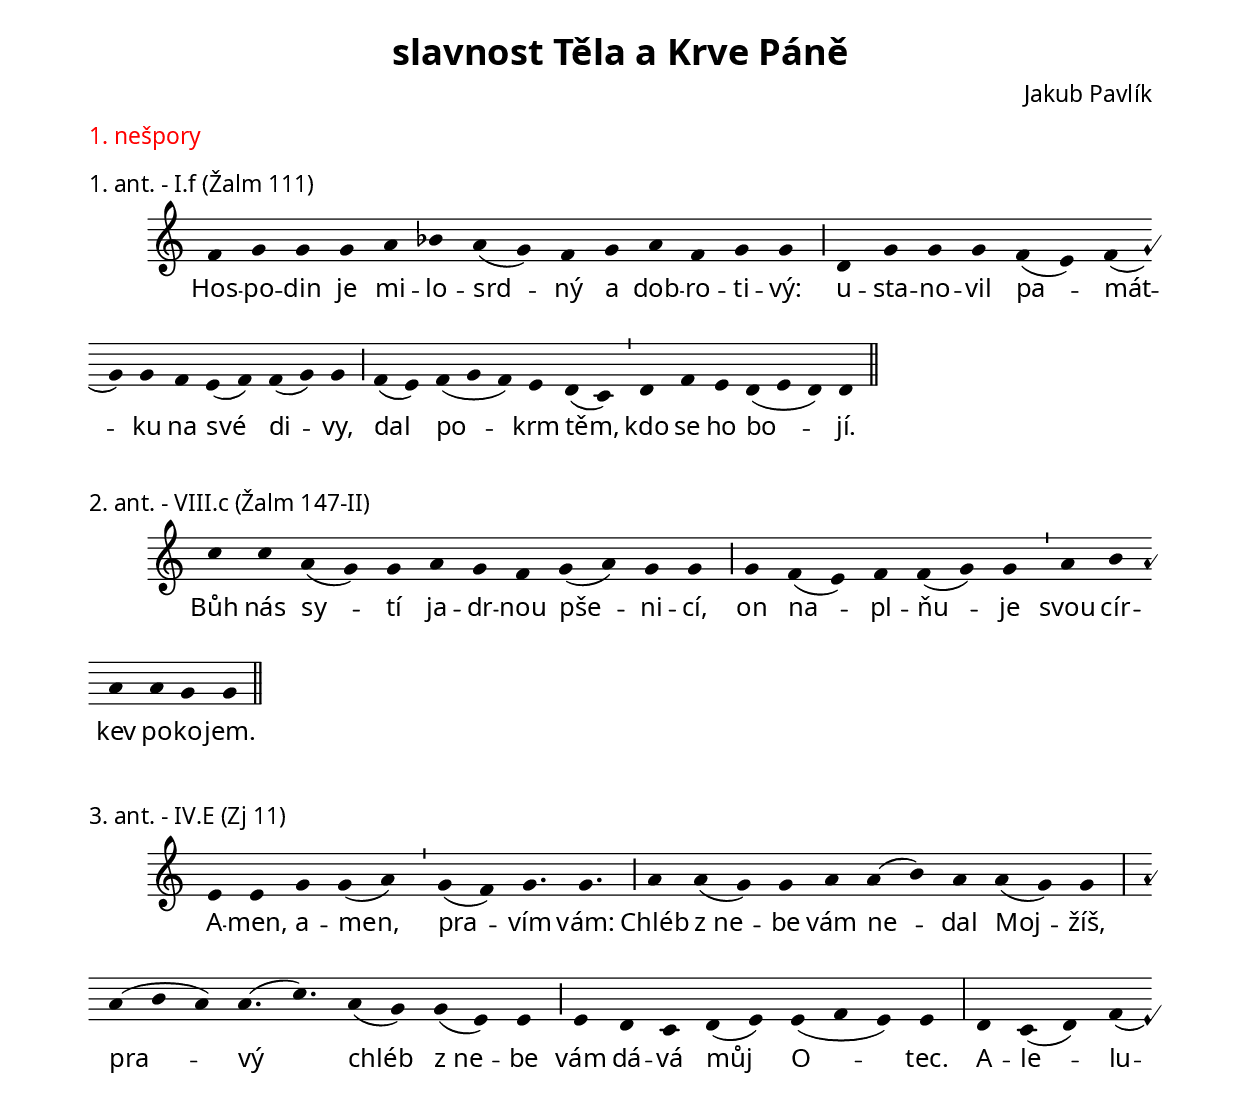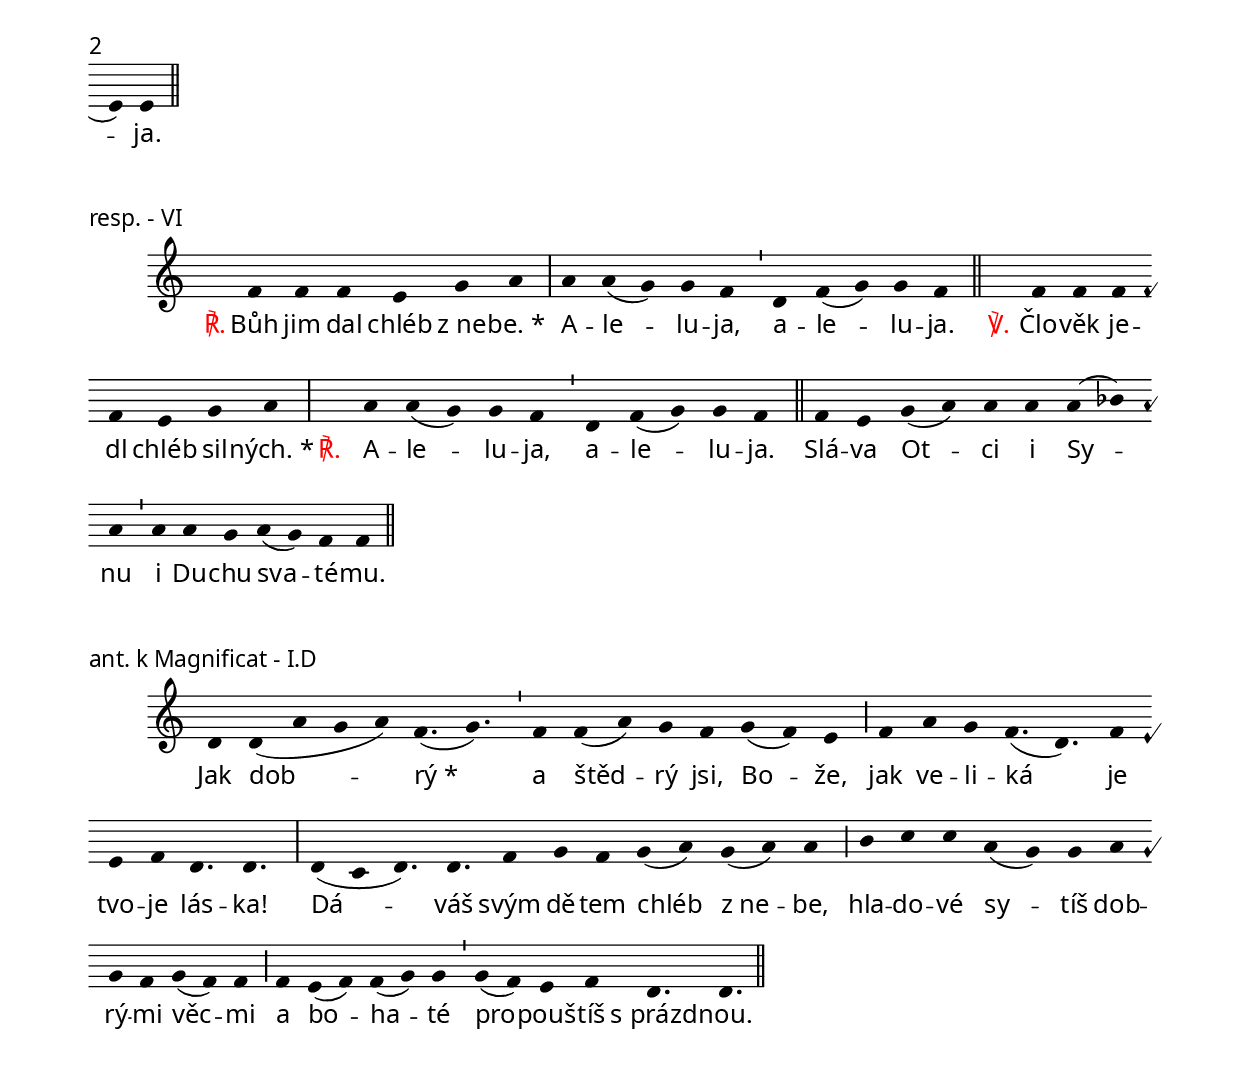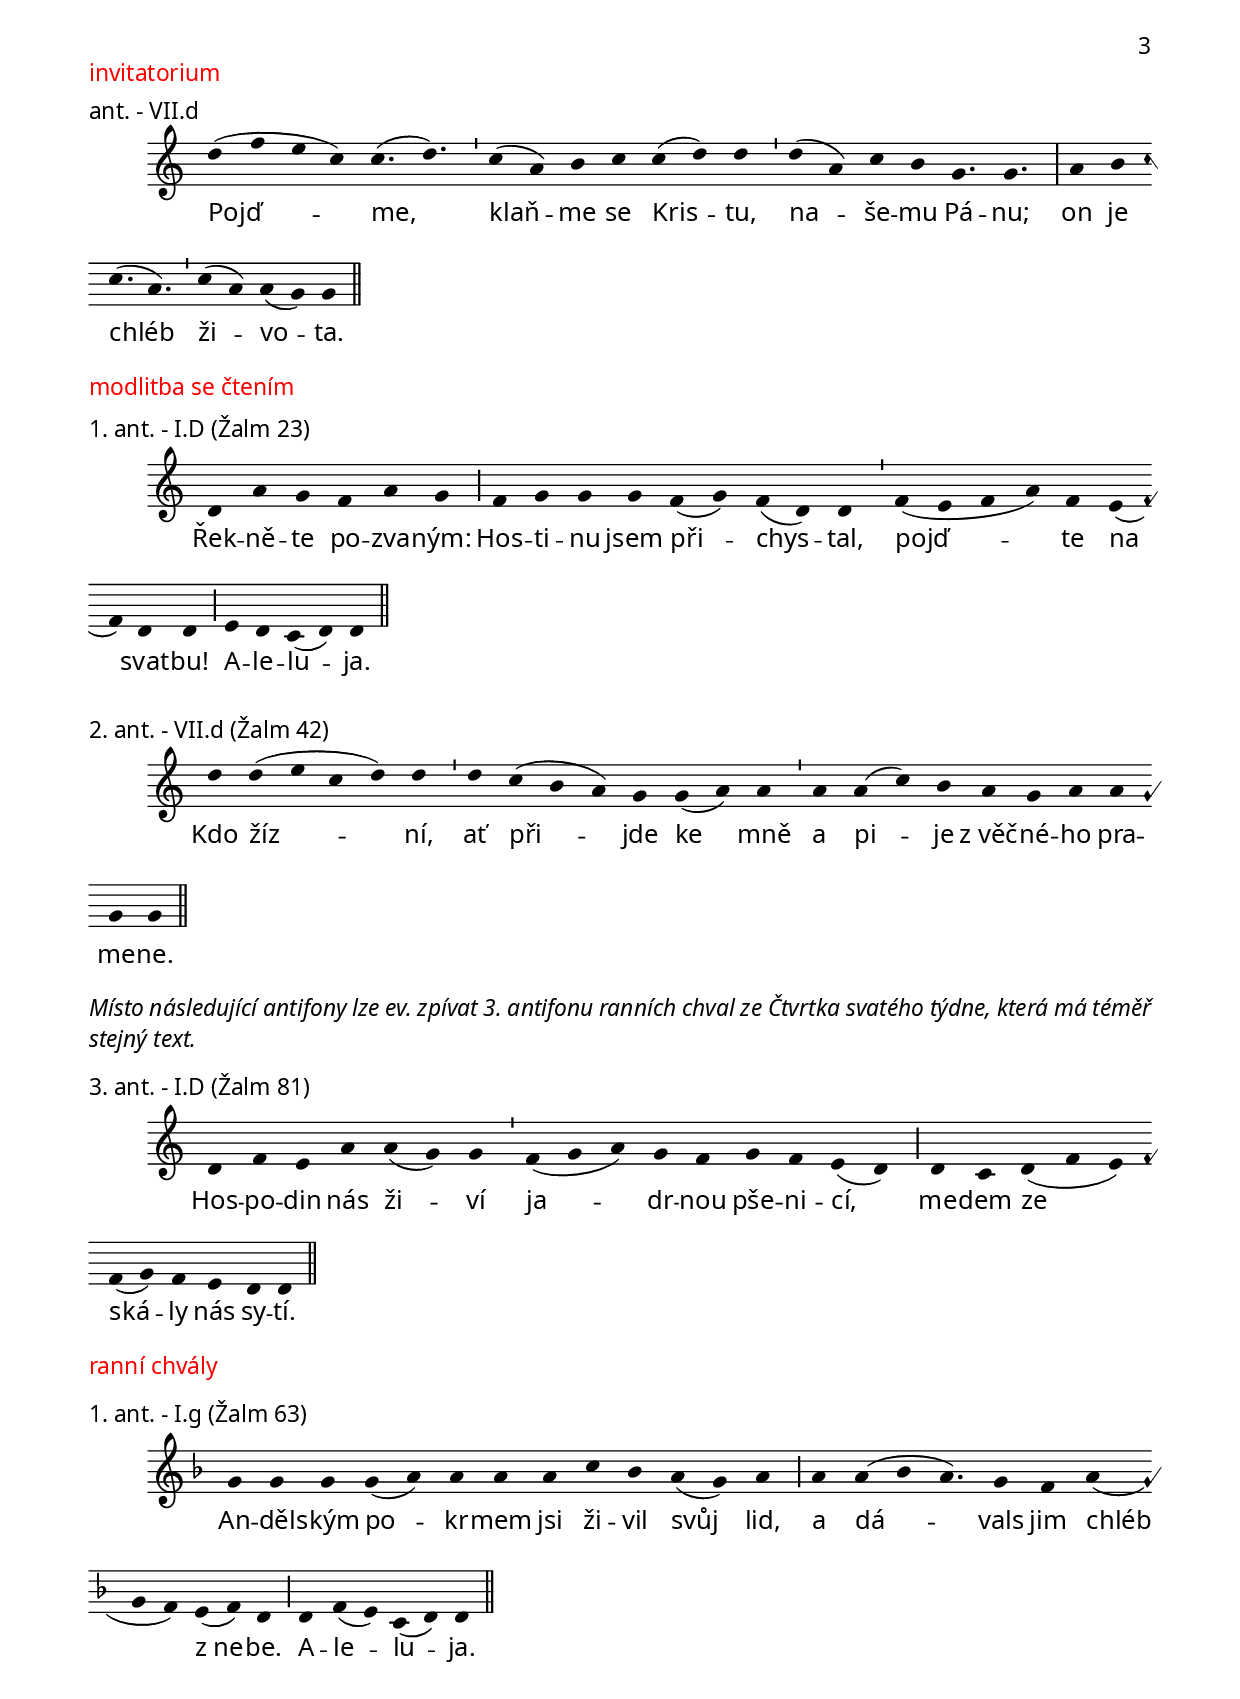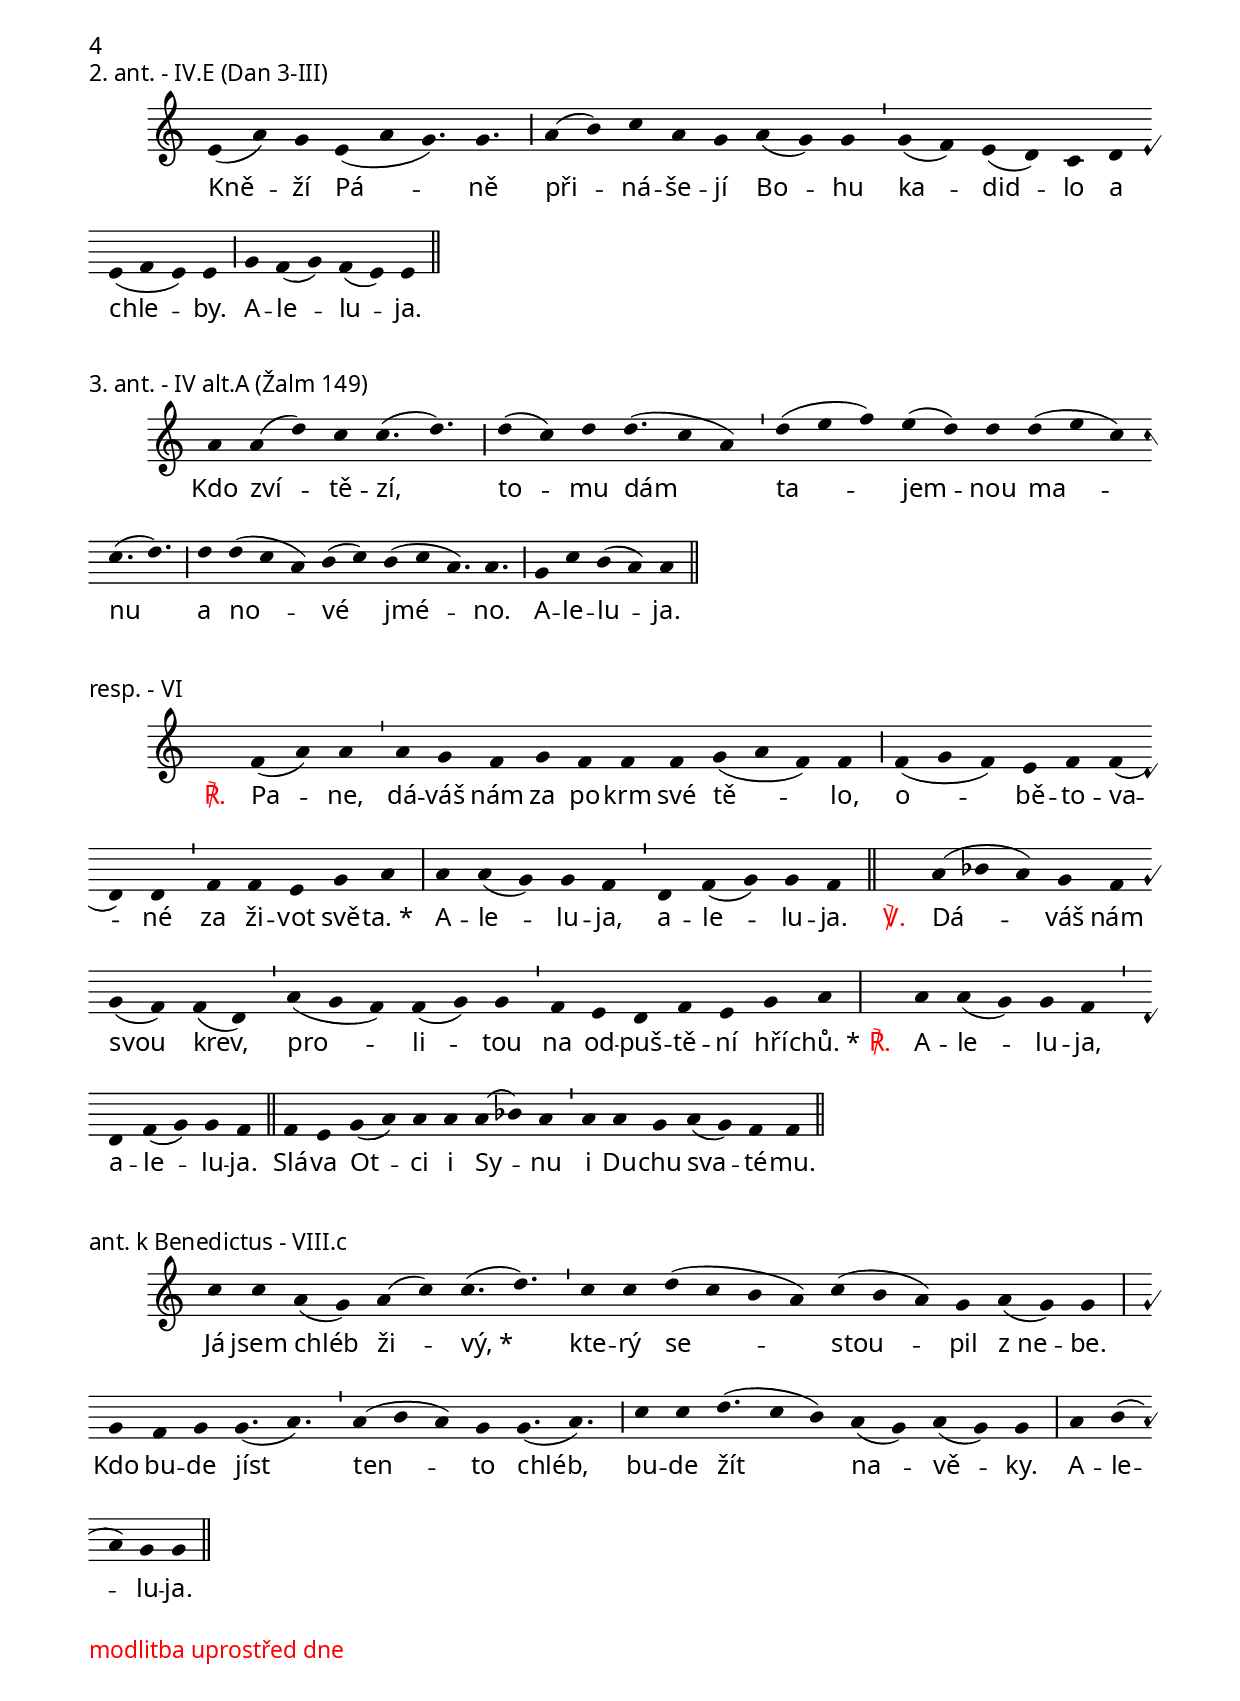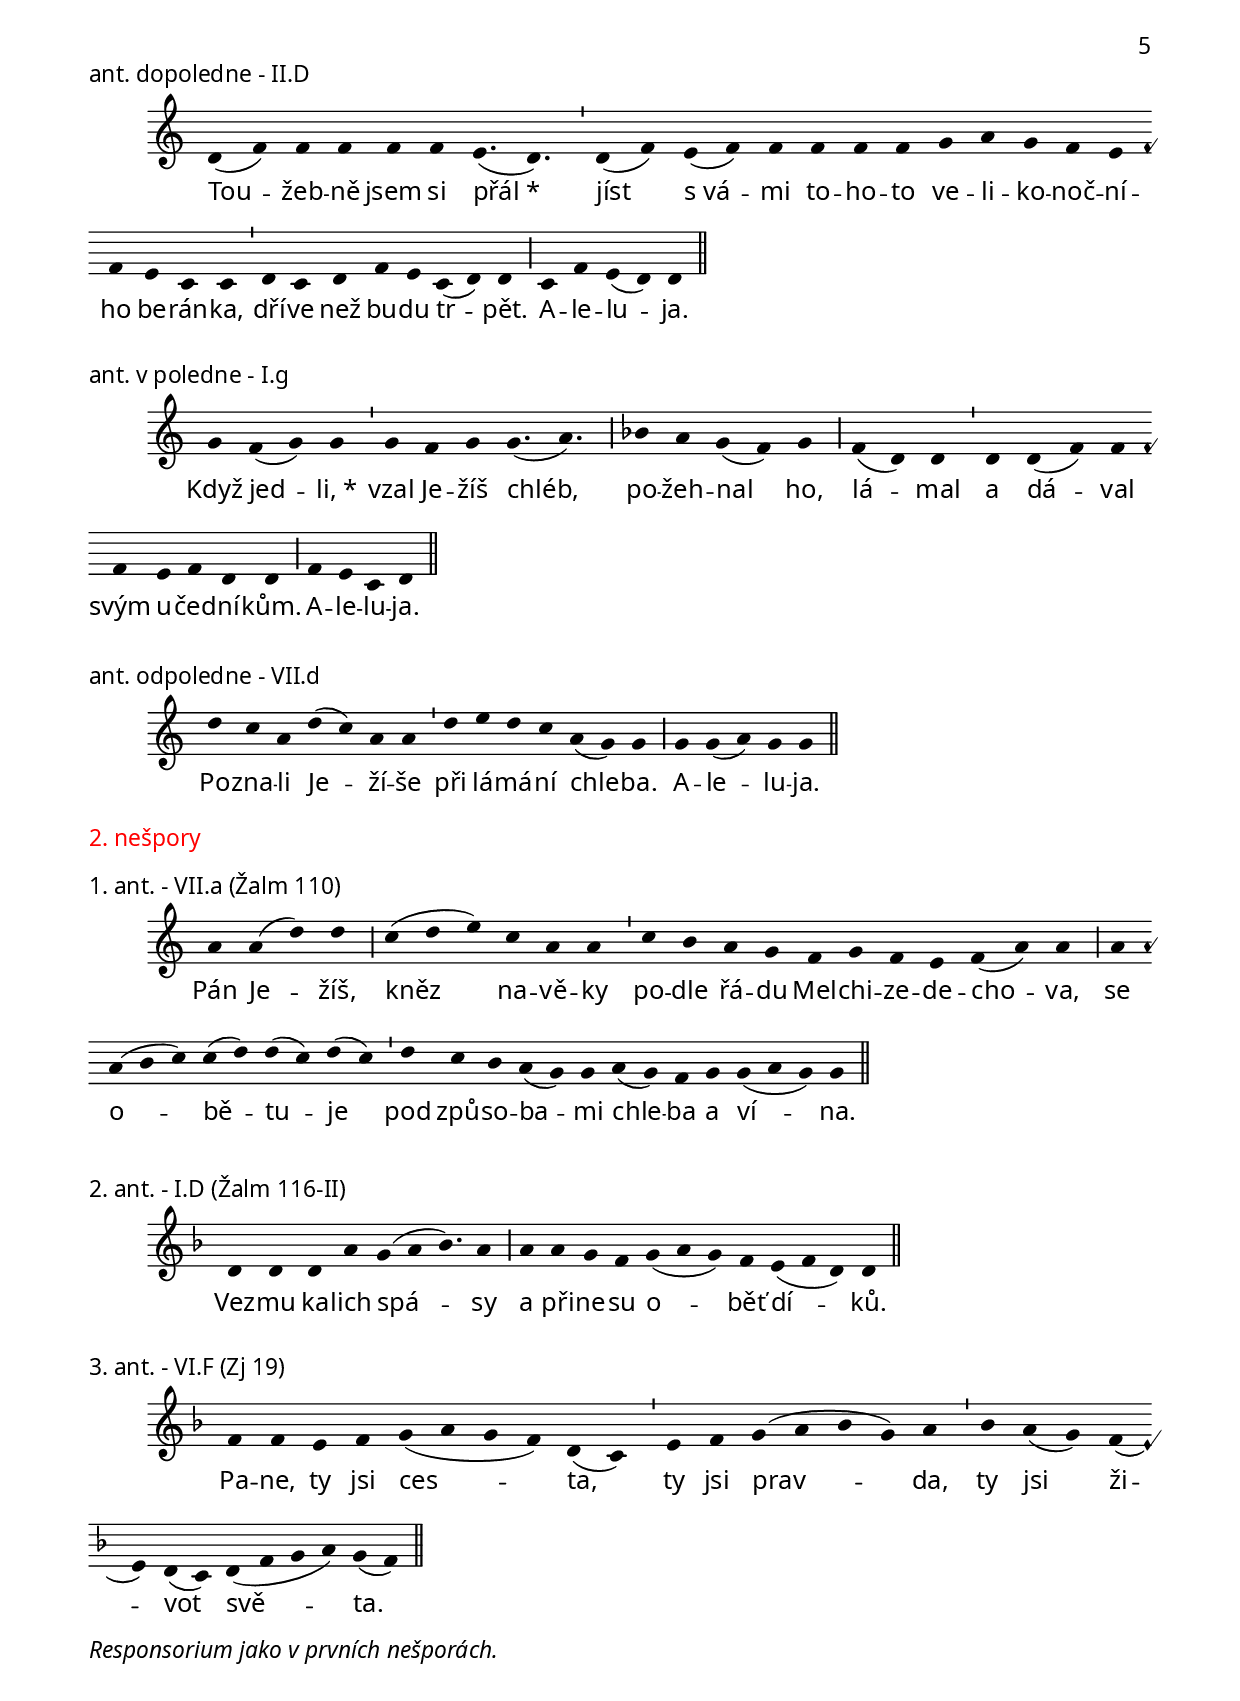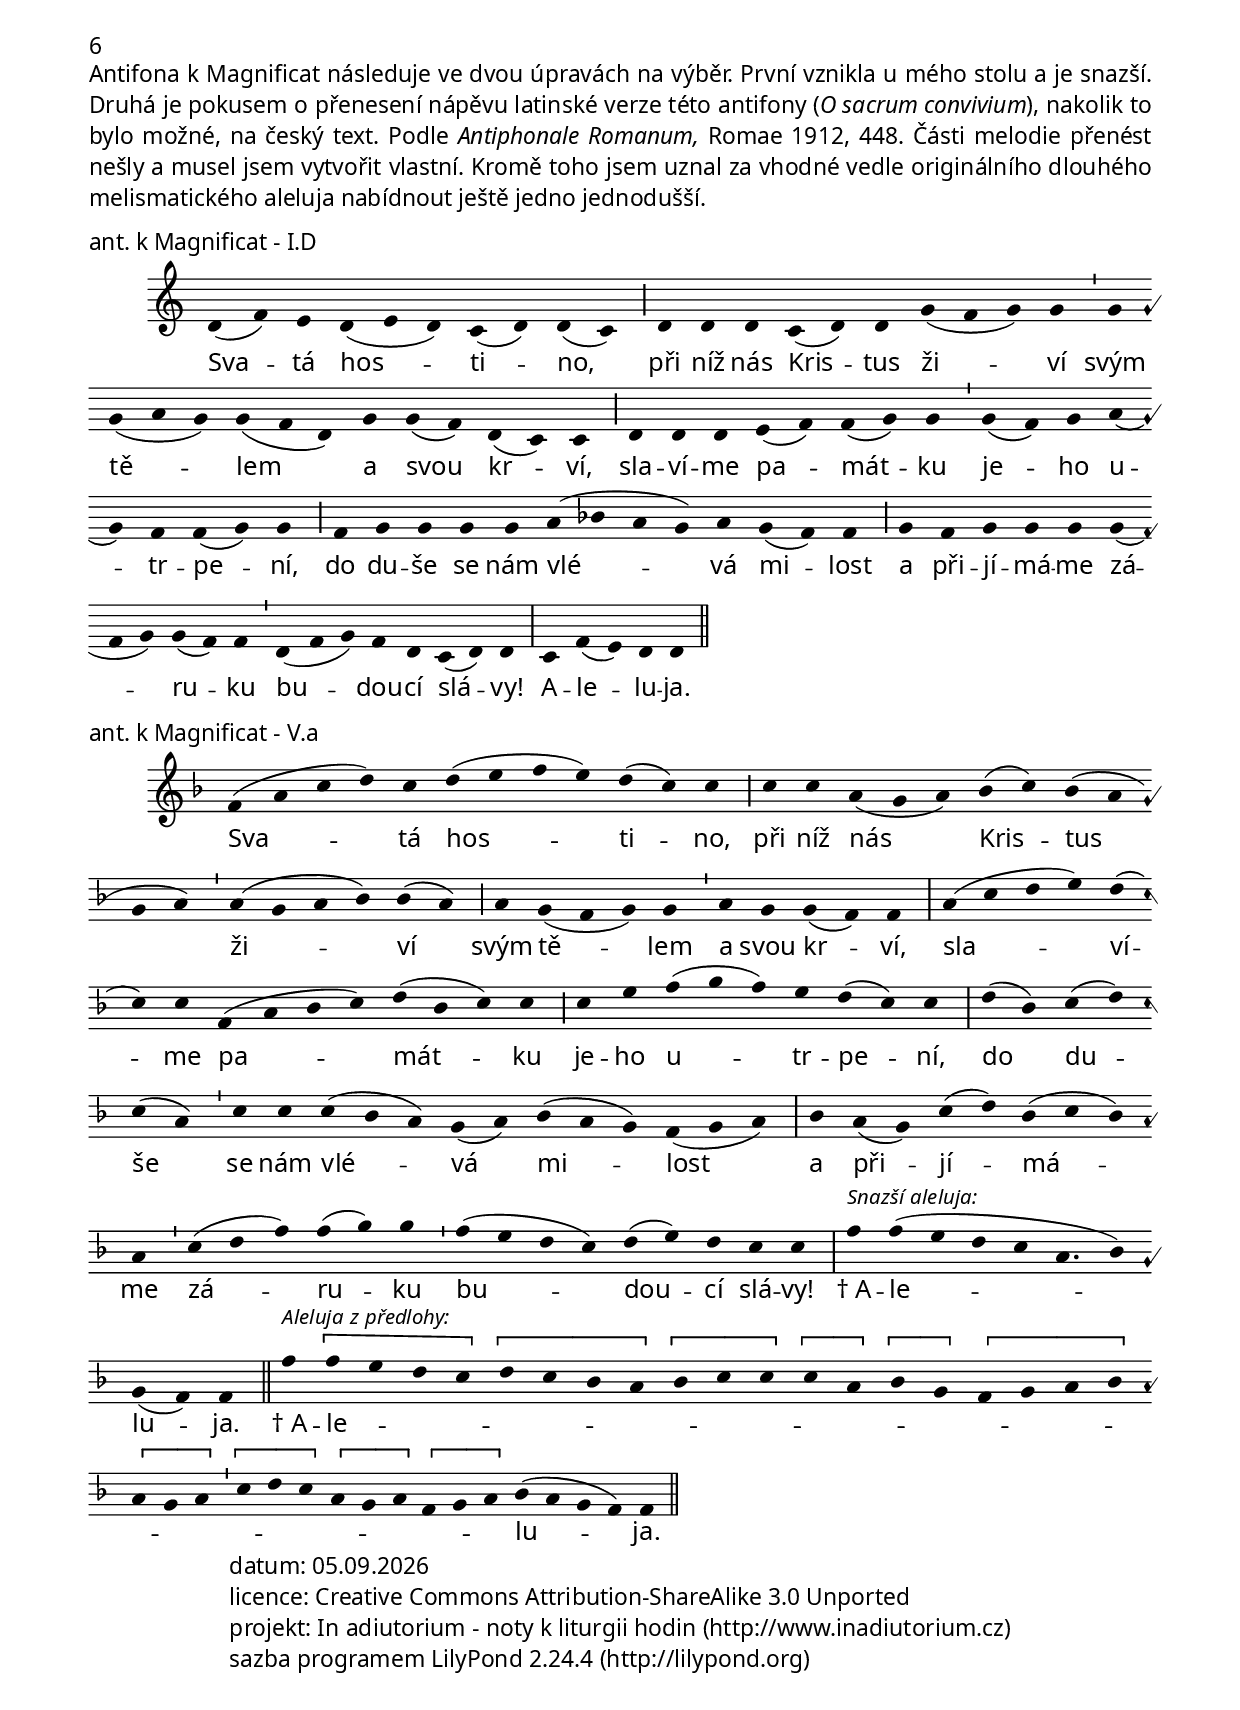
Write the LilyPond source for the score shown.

\version "2.14.2"

\header {
  title = "slavnost Těla a Krve Páně"
  composer = "Jakub Pavlík"
}

\include "spolecne.ly"
\include "dilyresponsorii.ly"

\markup {\nadpisHodinka {"1. nešpory"}}

\score {
  \relative c' {
    \choralniRezim
    f g g g a4 bes a( g) f g a f g g \barMaior
    d g g g f( e) f( g) g f e( f) f( g) g \barMaior
    f( e) f( g f) e d( c) \barMin d f e d( e d) d \barFinalis
  }
  \addlyrics {
    Hos -- po -- din je mi -- lo -- srd -- ný a dob -- ro -- ti -- vý:
    u -- sta -- no -- vil pa -- mát -- ku na své di -- vy,
    dal po -- krm těm, kdo se ho bo -- jí.
  }
  \header {
    quid = "1. ant."
    modus = "I"
    differentia = "f"
    psalmus = "Žalm 111"
    id = "1ne-a1"
    piece = \markup {\sestavTitulek}
  }
}

\score {
  \relative c'' {
    \choralniRezim
    c4 c a( g) g a g f g( a) g g \barMaior
    g f( e) f f( g) g \barMin a b a a g g \barFinalis
  }
  \addlyrics {
    Bůh nás sy -- tí ja -- dr -- nou pše -- ni -- cí,
    on na -- pl -- ňu -- je svou cír -- kev po -- ko -- jem.
  }
  \header {
    quid = "2. ant."
    modus = "VIII"
    differentia = "c"
    psalmus = "Žalm 147-II"
    id = "1ne-a2"
    piece = \markup {\sestavTitulek}
  }
}

\score {
  \relative c' {
    \choralniRezim
    e4 e g g( a) \barMin g( f) g4. g \barMaior
    a4 a( g) g a a( b) a a( g) g \barMax
    a( b a) a4.( c) a4( g) g( e) e \barMaior
    e d c d( e) e( f e) e \barMax
    d c( d) f( e) e \barFinalis
  }
  \addlyrics {
    A -- men, a -- men, pra -- vím vám:
    Chléb z_ne -- be vám ne -- dal Moj -- žíš,
    pra -- vý chléb z_ne -- be vám dá -- vá můj O -- tec.
    A -- le -- lu -- ja.
  }
  \header {
    quid = "3. ant."
    modus = "IV"
    differentia = "E"
    psalmus = "Zj 11"
    id = "1ne-a3"
    piece = \markup {\sestavTitulek}
  }
}

\score {
  \relative c' {
    \choralniRezim

    % R
    \neviditelna f
    f4 f f e g a \barMax
    \respVIalelujaResponsum \barFinalis
    % V
    \neviditelna f
    f4 f f f e g a \barMax
    % R
    \neviditelna a
    \respVIalelujaResponsum \barFinalis
    % Slava
    \respVIalelujaDoxologie \barFinalis
  }
  \addlyrics {
    \Response Bůh jim dal chléb z_ne -- be._*
    A -- le -- lu -- ja, a -- le -- lu -- ja.
    \Verse Člo -- věk je -- dl chléb sil -- ných._*
    \Response A -- le -- lu -- ja, a -- le -- lu -- ja.
    \textRespDoxologie
  }
  \header {
    quid = "resp."
    modus = "VI"
    id = "1ne-resp"
    piece = \markup {\sestavTitulekResp}
  }
}

\score {
  \relative c' {
    \choralniRezim
    d4 d( a' g a) f4.( g) \barMin f4 f( a) g f g( f) e \barMaior
    f a g f4.( d) f4 e f d4. d \barMax

    d4( c d4.) d f4 g f g( a) g( a) a \barMaior
    b c c a( g) g a g f g( f) f \barMaior
    f e( f) f( g) g \barMin g( f) e f d4. d \barFinalis
  }
  \addlyrics {
    Jak dob -- rý_* a štěd -- rý jsi, Bo -- že,
    jak ve -- li -- ká je tvo -- je lás -- ka!

    Dá -- váš svým dě -- tem chléb z_ne -- be,
    hla -- do -- vé sy -- tíš dob -- rý -- mi věc -- mi
    a bo -- ha -- té pro -- pouš -- tíš s_prázd -- nou.
  }
  \header {
    quid = "ant. k Magnificat"
    modus = "I"
    differentia = "D"
    psalmus = ""
    id = "1ne-amag"
    piece = \markup {\sestavTitulekBezZalmu}
  }
}

\pageBreak % ZLOM

\markup {\nadpisHodinka {"invitatorium"}}

\score {
  \relative c'' {
    \choralniRezim
    d4( f e c) c4.( d) \barMin
    c4( a) b c c( d) d \barMin
    d4( a) c b g4. g \barMax
    a4 b c4.( a) \barMin c4( a) a( g) g \barFinalis
  }
  \addlyrics {
    Pojď -- me, klaň -- me se Kris -- tu, na -- še -- mu Pá -- nu;
    on je chléb ži -- vo -- ta.
  }
  \header {
    quid = "ant."
    modus = "VII"
    differentia = "d"
    psalmus = ""
    id = "invit"
    piece = \markup {\sestavTitulekBezZalmu}
  }
}

\markup {\nadpisHodinka {"modlitba se čtením"}}

\score {
  \relative c' {
    \choralniRezim
    d4 a' g f a g \barMaior
    f g g g f( g) f( d) d \barMin
    f( e f a) f e( f) d d \barMaior
    e d c( d) d \barFinalis
  }
  \addlyrics {
    Řek -- ně -- te po -- zva -- ným:
    Hos -- ti -- nu jsem při -- chys -- tal,
    pojď -- te na svat -- bu!
    A -- le -- lu -- ja.
  }
  \header {
    quid = "1. ant."
    modus = "I"
    differentia = "D"
    psalmus = "Žalm 23"
    id = "mc-a1"
    piece = \markup {\sestavTitulek}
  }
}

\score {
  \relative c'' {
    \choralniRezim
    d d( e c d) d \barMin
    d c( b a) g g( a) a \barMin
    a a( c) b a g a a g g \barFinalis
  }
  \addlyrics {
    Kdo žíz -- ní,
    ať při -- jde ke mně
    a pi -- je z_věč -- né -- ho pra -- me -- ne.
  }
  \header {
    quid = "2. ant."
    modus = "VII"
    differentia = "d"
    psalmus = "Žalm 42"
    fial = "mezidobi_nejsvsrdce.ly#rch-a1?cast, upravena"
    id = "mc-a2"
    piece = \markup {\sestavTitulek}
  }
}

\markup\justify\italic{
  Místo následující antifony lze ev. zpívat
  3. antifonu ranních chval ze Čtvrtka svatého týdne,
  která má téměř stejný text.
}

\score {
  \relative c' {
    \choralniRezim
    d4 f e a a( g) g \barMin f( g a) g f g f e( d) \barMaior
    d c d( f e) f( g) f e d d \barFinalis
  }
  \addlyrics {
    Hos -- po -- din nás ži -- ví ja -- dr -- nou pše -- ni -- cí,
    me -- dem ze ská -- ly nás sy -- tí.
  }
  \header {
    quid = "3. ant."
    modus = "I"
    differentia = "D"
    psalmus = "Žalm 81"
    id = "mc-a3"
    notitia = "snadno by se dala textově a hudebně sjednotit s jednou 
    již existující skupinou textově příbuzných antifon, ale záměrně jsem to neudělal"
    piece = \markup {\sestavTitulek}
  }
}


\markup {\nadpisHodinka {"ranní chvály"}}

\score {
  \relative c'' {
    \choralniRezim
    \key f \major
    g4 g g g( a) a a a c bes a( g) a \barMaior
    a a( bes a4.) g4 f a( g f) e( f) d \barMaior
    d f( e) c( d) d \barFinalis
  }
  \addlyrics {
    An -- děl -- ským po -- kr -- mem jsi ži -- vil svůj lid,
    a dá -- vals jim chléb z_ne -- be.
    A -- le -- lu -- ja.
  }
  \header {
    quid = "1. ant."
    modus = "I"
    differentia = "g"
    psalmus = "Žalm 63"
    id = "rch-a1"
    piece = \markup {\sestavTitulek}
  }
}

\score {
  \relative c' {
    \choralniRezim
    e4( a) g e( a g4.) g \barMaior
    a4( b) c a g a( g) g \barMin
    g( f) e( d) c d e( f e) e \barMaior
    g f( g) f( e) e \barFinalis
  }
  \addlyrics {
    Kně -- ží Pá -- ně
    při -- ná -- še -- jí Bo -- hu ka -- did -- lo a chle -- by.
    A -- le -- lu -- ja.
  }
  \header {
    quid = "2. ant."
    modus = "IV"
    differentia = "E"
    psalmus = "Dan 3-III"
    id = "rch-a2"
    piece = \markup {\sestavTitulek}
  }
}

\score {
  \relative c'' {
    \choralniRezim
    a4 a( d) c c4.( d) \barMaior
    d4( c) d d4.( c4 a) \barMin d( e f) e( d) d d( e c) c4.( d) \barMaior
    d4 d( c a) b( c) b( c a4.) a \barMaior
    g4 c b( a) a \barFinalis
  }
  \addlyrics {
    Kdo zví -- tě -- zí,
    to -- mu dám ta -- jem -- nou ma -- nu
    a no -- vé jmé -- no.
    A -- le -- lu -- ja.
  }
  \header {
    quid = "3. ant."
    modus = "IV alt"
    differentia = "A"
    psalmus = "Žalm 149"
    placet = "zdá se přetížená melismaty; závěr od _nové_ dále je poněkud nelibý"
    id = "rch-a3"
    piece = \markup {\sestavTitulek}
  }
}

\score {
  \relative c' {
    \choralniRezim

    % R
    \neviditelna f
    f4( a) a \barMin a g f g f f f g( a f) f \barMaior f( g f) e f f( d) d \barMin f f e g a \barMax
    \respVIalelujaResponsum \barFinalis
    % V
    \neviditelna f
    a( bes a) g f g( f) f( d) \barMin a'( g f) f( g) g \barMin f e d f e g a \barMax
    % R
    \neviditelna a
    \respVIalelujaResponsum \barFinalis
    % Slava
    \respVIalelujaDoxologie \barFinalis
  }
  \addlyrics {
    \Response Pa -- ne, dá -- váš nám za po -- krm své tě -- lo, o -- bě -- to -- va -- né za ži -- vot svě -- ta._*
    A -- le -- lu -- ja, a -- le -- lu -- ja.
    \Verse Dá -- váš nám svou krev, pro -- li -- tou na od -- puš -- tě -- ní hří -- chů._*
    \Response A -- le -- lu -- ja, a -- le -- lu -- ja.
    \textRespDoxologie
  }
  \header {
    quid = "resp."
    modus = "VI"
    id = "rch-resp"
    piece = \markup {\sestavTitulekResp}
  }
}

\score {
  \relative c'' {
    \choralniRezim
    c4 c a( g) a( c) c4.( d) \barMin c4 c d( c b a) c( b a) g a( g) g \barMax
    g f g g4.( a) \barMin a4( b a) g g4.( a) \barMaior c4 c d4.( c4 b) a( g) a( g) g \barMax
    a b( a) g g \barFinalis
  }
  \addlyrics {
    Já jsem chléb ži -- vý,_* kte -- rý se -- stou -- pil z_ne -- be.
    Kdo bu -- de jíst ten -- to chléb, bu -- de žít na -- vě -- ky.
    A -- le -- lu -- ja.
  }
  \header {
    quid = "ant. k Benedictus"
    modus = "VIII"
    differentia = "c"
    psalmus = ""
    id = "rch-aben"
    piece = \markup {\sestavTitulekBezZalmu}
  }
}

\markup {\nadpisHodinka {"modlitba uprostřed dne"}}

\score {
  \relative c' {
    \choralniRezim
    d4( f) f f f f e4.( d) \barMin
    d4( f) e( f) f f f f g a g f e f e c c \barMin
    d c d f e c( d) d \barMaior
    c f e( d) d \barFinalis
  }
  \addlyrics {
    Tou -- žeb -- ně jsem si přál_*
    jíst s_vá -- mi to -- ho -- to ve -- li -- ko -- noč -- ní -- ho be -- rán -- ka,
    dří -- ve než bu -- du tr -- pět.
    A -- le -- lu -- ja.
  }
  \header {
    quid = "ant. dopoledne"
    modus = "II"
    differentia = "D"
    psalmus = ""
    id = "up-tercie"
    fons = "Svatý týden, čtvrtek, ad Benedictus; přidáno aleluja"
    fial = "pust_svatytyden.ly#ct-rch-aben?+aleluja"
    piece = \markup {\sestavTitulekBezZalmu}
  }
}

\score {
  \relative c'' {
    \choralniRezim
    g4 f( g) g \barMin g f g g4.( a) \barMaior
    bes4 a g( f) g \barMaior
    f( d) d \barMin d d( f) f f e f d d \barMaior
    f e c d \barFinalis
  }
  \addlyrics {
    Když jed -- li,_* vzal Je -- žíš chléb,
    po -- žeh -- nal ho,
    lá -- mal a dá -- val svým u -- čed -- ní -- kům.
    A -- le -- lu -- ja.
  }
  \header {
    quid = "ant. v poledne"
    modus = "I"
    differentia = "g"
    psalmus = ""
    id = "up-sexta"
    fons = "Velikonoční triduum, Zelený čtvrtek, ad Magnificat; přidáno aleluja"
    fial = "pust_triduum.ly#ct-nesp-mag?+aleluja"
    piece = \markup {\sestavTitulekBezZalmu}
  }
}

\score {
  \relative c'' {
    \choralniRezim
    d4 c a d( c) a a \barMin d e d c a( g) g \barMaior
    g g( a) g g \barFinalis
  }
  \addlyrics {
    Po -- zna -- li Je -- ží -- še při lá -- má -- ní chle -- ba.
    A -- le -- lu -- ja.
  }
  \header {
    quid = "ant. odpoledne"
    modus = "VII"
    differentia = "d"
    psalmus = ""
    id = "up-nona"
    piece = \markup {\sestavTitulekBezZalmu}
  }
}

\markup {\nadpisHodinka {"2. nešpory"}}

\score {
  \relative c'' {
    \choralniRezim
    a4 a( d) d \barMaior
    c( d e) c a a \barMin c b a g f g f e f( a) a \barMaior
    a a( b c) c( d) d( c) d( c) \barMin
    d c b a( g) g a( g) f g g( a g) g \barFinalis
  }
  \addlyrics {
    Pán Je -- žíš,
    kněz na -- vě -- ky po -- dle řá -- du Mel -- chi -- ze -- de -- cho -- va,
    se o -- bě -- tu -- je
    pod způ -- so -- ba -- mi chle -- ba a ví -- na.
  }
  \header {
    quid = "1. ant."
    modus = "VII"
    differentia = "a"
    psalmus = "Žalm 110"
    placet = "není zlá, ale zasloužila by pár pokusů o alternativní řešení"
    id = "2ne-a1"
    piece = \markup {\sestavTitulek}
  }
}

\score {
  \relative c' {
    \key f \major
    \choralniRezim
    d4 d d a' g( a bes4.) a4 \barMaior
    a a g f g( a g) f e( f d) d \barFinalis
  }
  \addlyrics {
    Vez -- mu ka -- lich spá -- sy
    a při -- ne -- su o -- běť dí -- ků.
  }
  \header {
    quid = "2. ant."
    modus = "I"
    differentia = "D"
    psalmus = "Žalm 116-II"
    placet = "série dvou torculů v závěru působí neorganickou retardaci"
    id = "2ne-a2"
    piece = \markup {\sestavTitulek}
  }
}

\score {
  \relative c' {
    \key f \major
    \choralniRezim
    f4 f e f g( a g f) d( c) \barMin
    e f g( a bes g) a \barMin
    bes a( g) f( e) d( c) d( f g a) g( f) \barFinalis
  }
  \addlyrics {
    Pa -- ne, ty jsi ces -- ta,
    ty jsi prav -- da,
    ty jsi ži -- vot svě -- ta.
  }
  \header {
    quid = "3. ant."
    modus = "VI"
    differentia = "F"
    psalmus = "Zj 19"
    placet = "~ ; obzvlášť nemilá je melismaty přetížená sestupná řada na _ty jsi život_"
    id = "2ne-a3"
    piece = \markup {\sestavTitulek}
  }
}

\markup\italic{Responsorium jako v prvních nešporách.}

\pageBreak

\markup\justify{Antifona k Magnificat následuje ve dvou úpravách
na výběr. První vznikla u mého stolu a je snazší.
Druhá je pokusem o přenesení nápěvu latinské verze této antifony
\concat{( \italic{"O sacrum convivium"} ),} nakolik to bylo možné,
na český text. Podle \italic{Antiphonale Romanum,} Romae 1912, 448.

Části melodie přenést nešly a musel jsem vytvořit
vlastní. Kromě toho jsem uznal za vhodné vedle originálního
dlouhého melismatického aleluja nabídnout ještě jedno jednodušší.}

\score {
  \relative c' {
    \choralniRezim
    d( f) e d( e d) c( d) d( c) \barMaior
    d d d c( d) d g( f g) g \barMin g g( a g) g( f d) g g( f) d( c) c \barMaior
    d d d e( f) f( g) g \barMin g( f) g a( g) f f( g) g \barMaior
    f g g g g a( bes a g) a g( f) f \barMaior
    g f g g g g( f g) g( f) f \barMin d( f g) f d c( d) d \barMax
    c f( e) d d \barFinalis
  }
  \addlyrics {
    % Jedno dlouhe rozvite osloveni - bez jakehokoli nasledneho
    % sdeleni.
    Sva -- tá hos -- ti -- no,
    při níž nás Kris -- tus ži -- ví svým tě -- lem a svou kr -- ví,
    sla -- ví -- me pa -- mát -- ku je -- ho u -- tr -- pe -- ní,
    do du -- še se nám vlé -- vá mi -- lost
    a při -- jí -- má -- me zá -- ru -- ku bu -- dou -- cí slá -- vy!
    A -- le -- lu -- ja.
  }
  \header {
    quid = "ant. k Magnificat"
    modus = "I"
    differentia = "D"
    psalmus = ""
    placet = "na více místech působí ploše; obzvlášť divná je část _a přijímáme záruku_"
    id = "2ne-amag-var1"
    piece = \markup {\sestavTitulekBezZalmu}
  }
}

\score {
  \relative c' {
    \choralniRezim
    \key f \major
    f4( a c d) c d( e f e) d( c) c \barMaior
    c c a( g a) bes( c) bes( a g a) \barMin a( g a bes) bes( a) \barMaior a g( f g) g \barMin a g g( f) f \barMax

    a( c d e) d( c) c f,( a bes c) d( bes c) c \barMaior
    c e f( g f) e d( c) c \barMax

    d( bes) c( d) c( a) \barMin c c c( bes a) g( a)
    bes( a g) f( g a) \barMax

    bes a( g) c( d) bes( c bes) a \barMin
    c( d f) f( g) g \barMin f( e d c) d( e) d c c \barMax

    f^\markup\small\italic{Snazší aleluja:} f( e d c a4. bes4) g( f) f \barFinalis

    f'^\markup\small\italic{Aleluja z předlohy:}
    \once \override Slur #'stencil = ##f
    \[ f( e d c \] \[ d c bes a \] \[ bes c c \] \[ c a \] \[ bes g \]  \[ f g a bes \] \[ a g a \] \barMin
    \[ c d c \] \[ a g a \] \[ f g a) \]
    bes( a g f) f \barFinalis
  }
  \addlyrics {
    % Jedno dlouhe rozvite osloveni - bez jakehokoli nasledneho
    % sdeleni.
    Sva -- tá hos -- ti -- no,
    při níž nás Kris -- tus ži -- ví svým tě -- lem a svou kr -- ví,

    sla -- ví -- me pa -- mát -- ku je -- ho u -- tr -- pe -- ní,

    do du -- še se nám vlé -- vá mi -- lost

    a při -- jí -- má -- me zá -- ru -- ku bu -- dou -- cí slá -- vy!
    \markup{\Dagger A} -- le -- lu -- ja.

    \markup{\Dagger A} -- le -- lu -- ja.
  }
  \header {
    quid = "ant. k Magnificat"
    modus = "V"
    differentia = "a"
    psalmus = ""
    id = "2ne-amag-var2"
    piece = \markup {\sestavTitulekBezZalmu}
  }
}